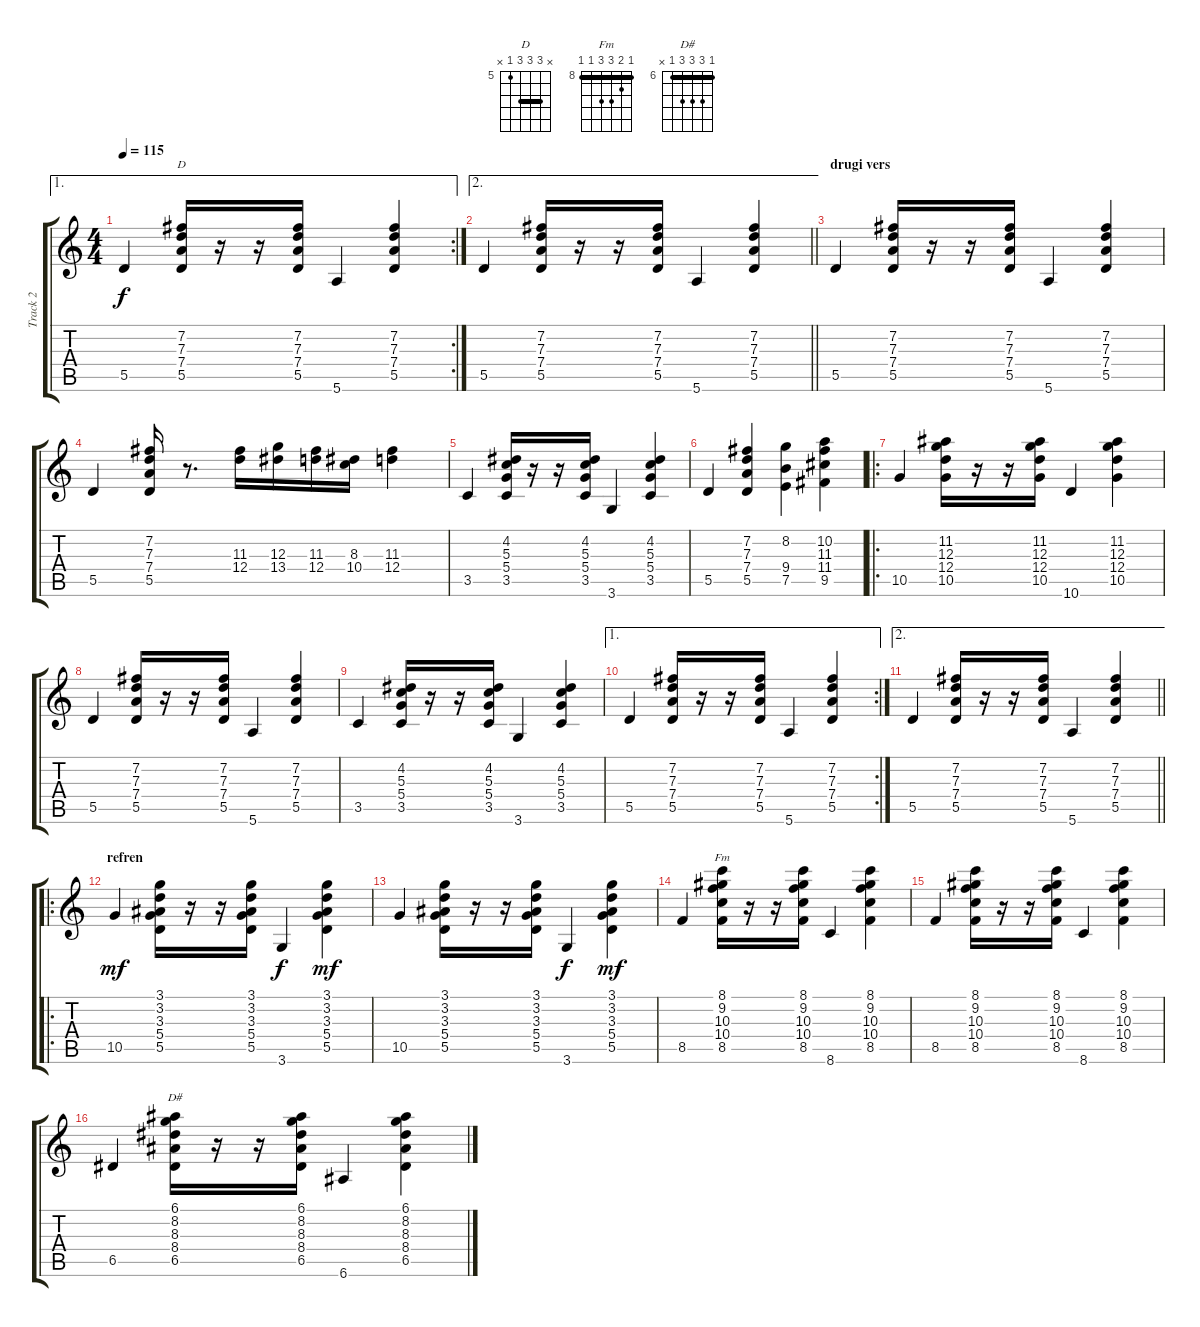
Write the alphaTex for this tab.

\track ("Track 2" "Track 2") {instrument acousticguitarsteel}
\staff {score tabs}
\tuning (E4 B3 G3 D3 A2 E2) {hide}
\chord ("D" x 7 7 7 5 x) {firstfret 5 barre 7}
\chord ("Fm" 8 9 10 10 8 8) {firstfret 8 barre 8}
\chord ("D#" 6 8 8 8 6 x) {firstfret 6 barre 6}
\ae 1
\rc 2
\ts (4 4)
\tempo 115
\clef g2
\ks c
5.5.4{dy f} (7.2 7.3 7.4 5.5).16{ch "D"} r.16 r.16 (7.2 7.3 7.4 5.5).16 5.6.4 (7.2 7.3 7.4 5.5).4 |
\ae 2
\barLineRight lightlight
5.5.4 (7.2 7.3 7.4 5.5).16 r.16 r.16 (7.2 7.3 7.4 5.5).16 5.6.4 (7.2 7.3 7.4 5.5).4 |
\section ("" "drugi vers")
5.5.4 (7.2 7.3 7.4 5.5).16 r.16 r.16 (7.2 7.3 7.4 5.5).16 5.6.4 (7.2 7.3 7.4 5.5).4 |
5.5.4 (7.2 7.3 7.4 5.5).16 r.8{d} (11.3 12.4).16 (12.3 13.4).16 (11.3 12.4).16 (8.3 10.4).16 (11.3 12.4).4 |
3.5.4 (4.2 5.3 5.4 3.5).16 r.16 r.16 (4.2 5.3 5.4 3.5).16 3.6.4 (4.2 5.3 5.4 3.5).4 |
5.5.4 (7.2 7.3 7.4 5.5).4 (8.2 9.4 7.5).4 (10.2 11.3 11.4 9.5).4 |
\ro
10.5.4 (11.2 12.3 12.4 10.5).16 r.16 r.16 (11.2 12.3 12.4 10.5).16 10.6.4 (11.2 12.3 12.4 10.5).4 |
5.5.4 (7.2 7.3 7.4 5.5).16 r.16 r.16 (7.2 7.3 7.4 5.5).16 5.6.4 (7.2 7.3 7.4 5.5).4 |
3.5.4 (4.2 5.3 5.4 3.5).16 r.16 r.16 (4.2 5.3 5.4 3.5).16 3.6.4 (4.2 5.3 5.4 3.5).4 |
\ae 1
\rc 2
5.5.4 (7.2 7.3 7.4 5.5).16 r.16 r.16 (7.2 7.3 7.4 5.5).16 5.6.4 (7.2 7.3 7.4 5.5).4 |
\ae 2
\barLineRight lightlight
5.5.4 (7.2 7.3 7.4 5.5).16 r.16 r.16 (7.2 7.3 7.4 5.5).16 5.6.4 (7.2 7.3 7.4 5.5).4 |
\ro
\section ("" "refren")
10.5.4{dy mf} (3.1 3.2 3.3 5.4 5.5).16 r.16 r.16 (3.1 3.2 3.3 5.4 5.5).16 3.6.4{dy f} (3.1 3.2 3.3 5.4 5.5).4{dy mf} |
10.5.4 (3.1 3.2 3.3 5.4 5.5).16 r.16 r.16 (3.1 3.2 3.3 5.4 5.5).16 3.6.4{dy f} (3.1 3.2 3.3 5.4 5.5).4{dy mf} |
8.5.4 (8.1 9.2 10.3 10.4 8.5).16{ch "Fm"} r.16 r.16 (8.1 9.2 10.3 10.4 8.5).16 8.6.4 (8.1 9.2 10.3 10.4 8.5).4 |
8.5.4 (8.1 9.2 10.3 10.4 8.5).16 r.16 r.16 (8.1 9.2 10.3 10.4 8.5).16 8.6.4 (8.1 9.2 10.3 10.4 8.5).4 |
6.5.4 (6.1 8.2 8.3 8.4 6.5).16{ch "D#"} r.16 r.16 (6.1 8.2 8.3 8.4 6.5).16 6.6.4 (6.1 8.2 8.3 8.4 6.5).4
